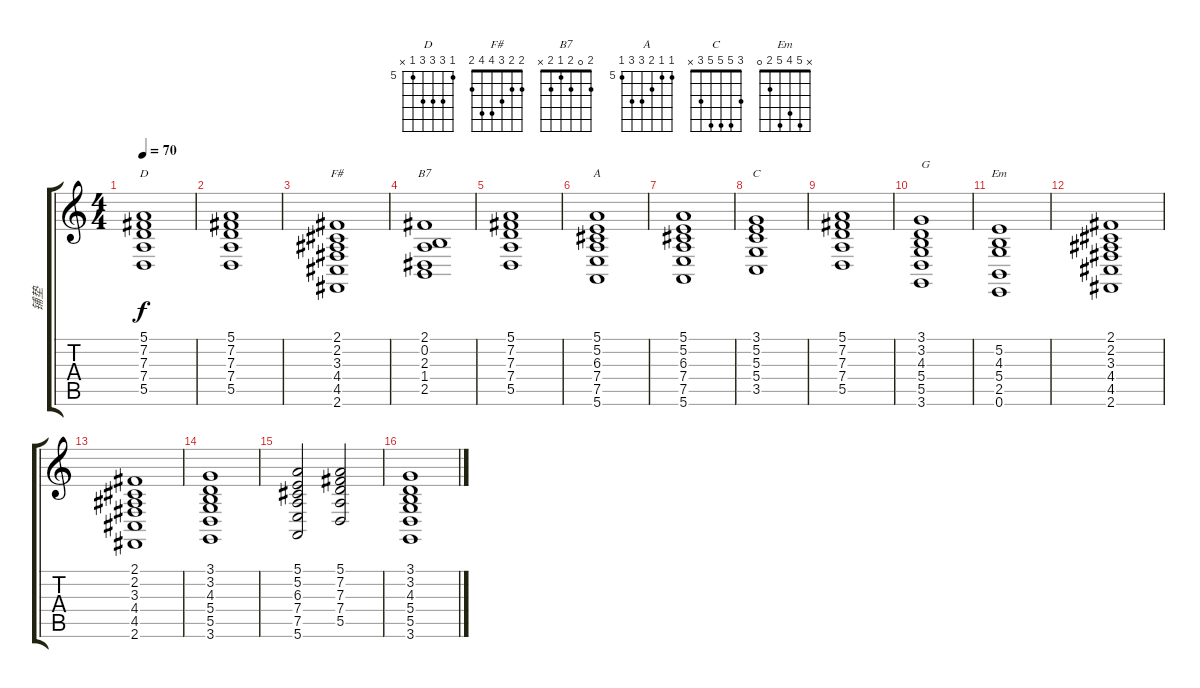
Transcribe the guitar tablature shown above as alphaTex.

\track ("铺垫" "铺垫") {instrument synthvoice}
\staff {score tabs}
\tuning (E4 B3 G3 D3 A2 E2) {hide}
\chord ("D" 5 7 7 7 5 x) {firstfret 5}
\chord ("F#" 2 2 3 4 4 2)
\chord ("B7" 2 0 2 1 2 x)
\chord ("A" 5 5 6 7 7 5) {firstfret 5}
\chord ("C" 3 5 5 5 3 x)
\chord ("Em" x 5 4 5 2 0)
\ts (4 4)
\tempo 70
\clef g2
\ks c
(5.1 7.2 7.3 7.4 5.5).1{ch "D" dy f} |
(5.1 7.2 7.3 7.4 5.5).1 |
(2.1 2.2 3.3 4.4 4.5 2.6).1{ch "F#"} |
(2.1 0.2 2.3 1.4 2.5).1{ch "B7"} |
(5.1 7.2 7.3 7.4 5.5).1 |
(5.1 5.2 6.3 7.4 7.5 5.6).1{ch "A"} |
(5.1 5.2 6.3 7.4 7.5 5.6).1 |
(3.1 5.2 5.3 5.4 3.5).1{ch "C"} |
(5.1 7.2 7.3 7.4 5.5).1 |
(3.1 3.2 4.3 5.4 5.5 3.6).1{txt "G"} |
(5.2 4.3 5.4 2.5 0.6).1{ch "Em"} |
(2.1 2.2 3.3 4.4 4.5 2.6).1 |
(2.1 2.2 3.3 4.4 4.5 2.6).1 |
(3.1 3.2 4.3 5.4 5.5 3.6).1 |
(5.1 5.2 6.3 7.4 7.5 5.6).2 (5.1 7.2 7.3 7.4 5.5).2 |
(3.1 3.2 4.3 5.4 5.5 3.6).1
